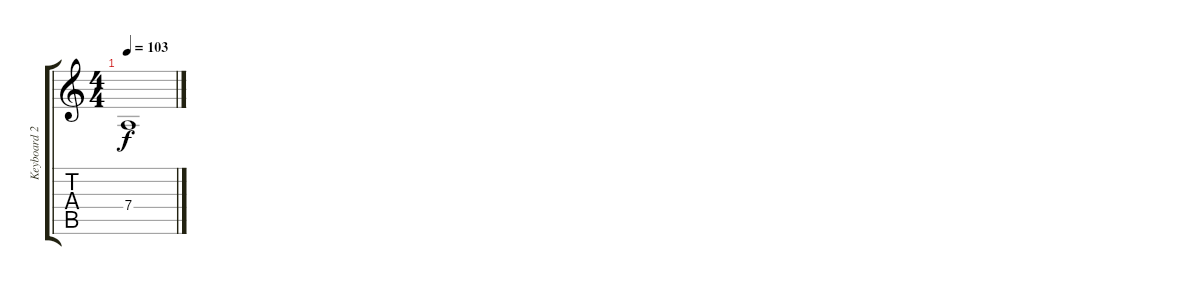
\track ("Keyboard 2" "Keyboard 2") {instrument pad7halo}
\staff {score tabs}
\tuning (E4 B3 G3 D3 A2 E2) {hide}
\ts (4 4)
\tempo 103
\clef g2
\ks c
7.4.1{dy f}
